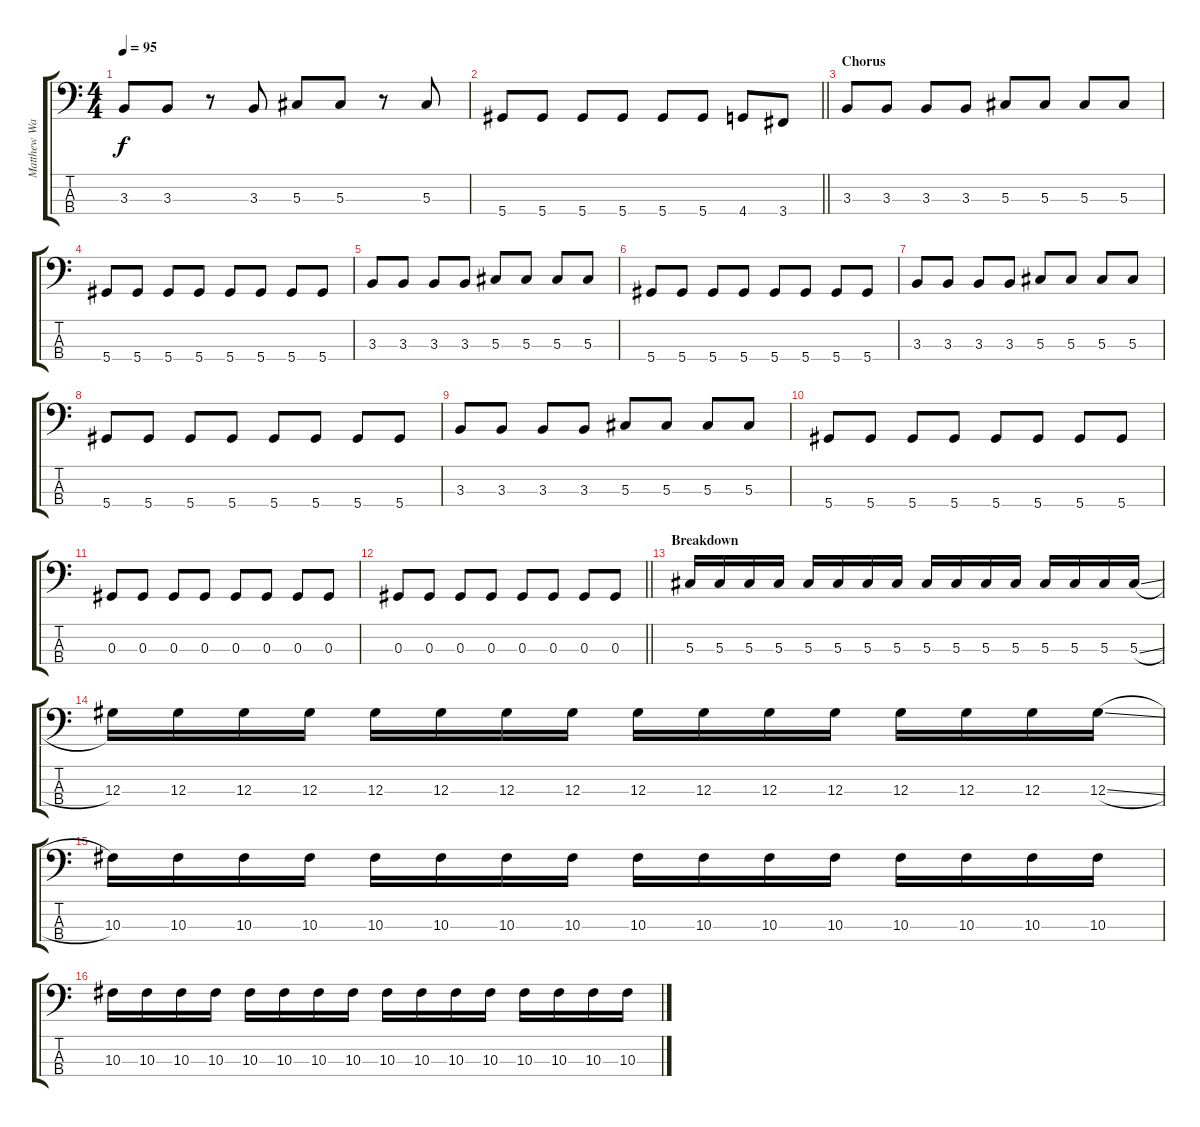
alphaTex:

\track ("Matthew Wachter/Tim Kelleher (Bass)" "Matthew Wa") {instrument electricbasspick}
\staff {score tabs}
\tuning (Gb2 Db2 Ab1 Eb1) {hide}
\ts (4 4)
\tempo 95
\clef f4
\ks c
3.3.8{dy f} 3.3.8 r.8 3.3.8 5.3.8 5.3.8 r.8 5.3.8 |
\barLineRight lightlight
5.4.8 5.4.8 5.4.8 5.4.8 5.4.8 5.4.8 4.4.8 3.4.8 |
\section ("" "Chorus")
3.3.8 3.3.8 3.3.8 3.3.8 5.3.8 5.3.8 5.3.8 5.3.8 |
5.4.8 5.4.8 5.4.8 5.4.8 5.4.8 5.4.8 5.4.8 5.4.8 |
3.3.8 3.3.8 3.3.8 3.3.8 5.3.8 5.3.8 5.3.8 5.3.8 |
5.4.8 5.4.8 5.4.8 5.4.8 5.4.8 5.4.8 5.4.8 5.4.8 |
3.3.8 3.3.8 3.3.8 3.3.8 5.3.8 5.3.8 5.3.8 5.3.8 |
5.4.8 5.4.8 5.4.8 5.4.8 5.4.8 5.4.8 5.4.8 5.4.8 |
3.3.8 3.3.8 3.3.8 3.3.8 5.3.8 5.3.8 5.3.8 5.3.8 |
5.4.8 5.4.8 5.4.8 5.4.8 5.4.8 5.4.8 5.4.8 5.4.8 |
0.3.8 0.3.8 0.3.8 0.3.8 0.3.8 0.3.8 0.3.8 0.3.8 |
\barLineRight lightlight
0.3.8 0.3.8 0.3.8 0.3.8 0.3.8 0.3.8 0.3.8 0.3.8 |
\section ("" "Breakdown")
5.3.16 5.3.16 5.3.16 5.3.16 5.3.16 5.3.16 5.3.16 5.3.16 5.3.16 5.3.16 5.3.16 5.3.16 5.3.16 5.3.16 5.3.16 5.3{sl}.16 |
12.3.16 12.3.16 12.3.16 12.3.16 12.3.16 12.3.16 12.3.16 12.3.16 12.3.16 12.3.16 12.3.16 12.3.16 12.3.16 12.3.16 12.3.16 12.3{sl}.16 |
10.3.16 10.3.16 10.3.16 10.3.16 10.3.16 10.3.16 10.3.16 10.3.16 10.3.16 10.3.16 10.3.16 10.3.16 10.3.16 10.3.16 10.3.16 10.3.16 |
10.3.16 10.3.16 10.3.16 10.3.16 10.3.16 10.3.16 10.3.16 10.3.16 10.3.16 10.3.16 10.3.16 10.3.16 10.3.16 10.3.16 10.3.16 10.3{sl}.16
